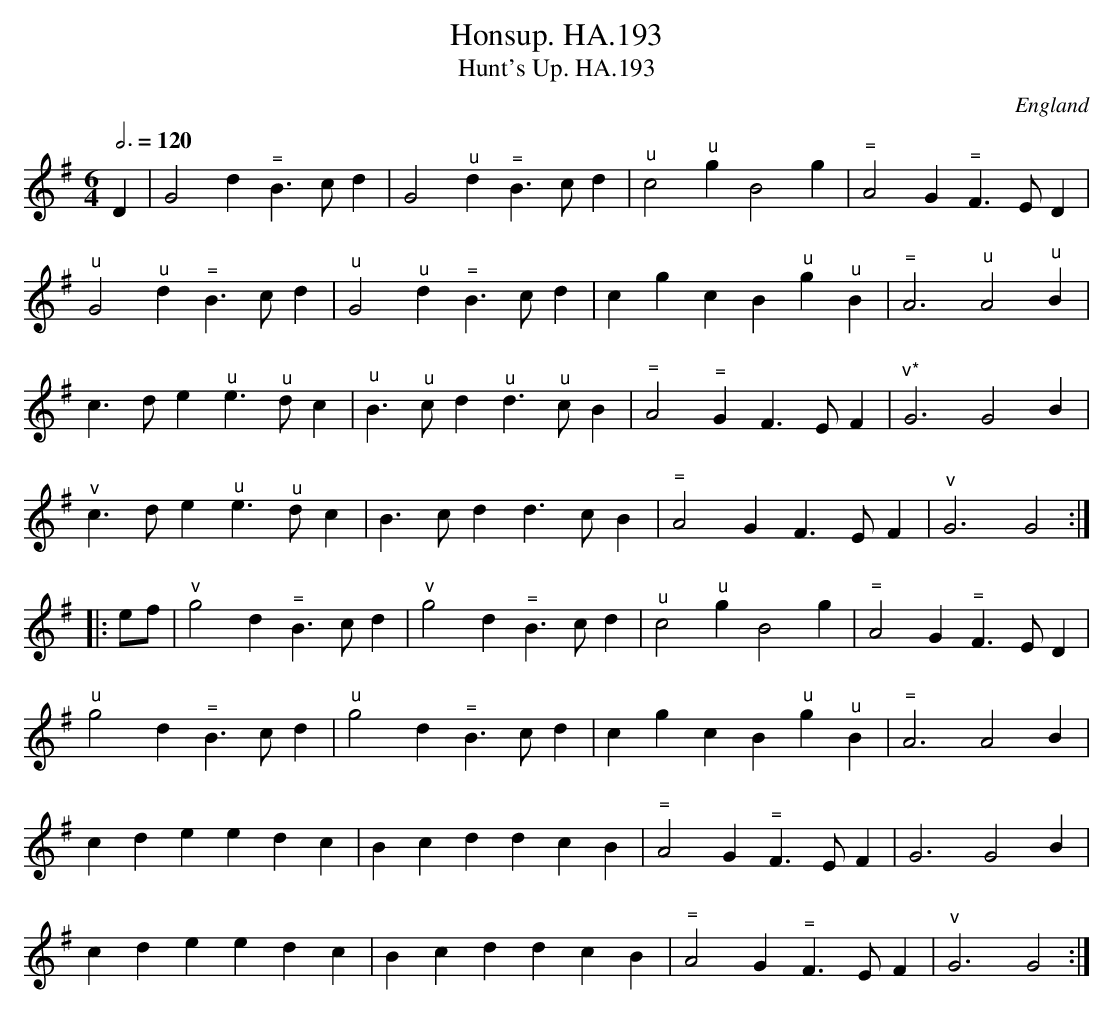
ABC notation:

X:1
T:Honsup. HA.193
T:Hunt's Up. HA.193
M:6/4
L:1/4
Q:3/4=120
O:England
notC:"J.A."
K:G major
D|G2d"^="B3/2c/2d|G2"^u"d"^="B3/2c/2d|\
"^u"c2"^u"gB2g|"^="A2G"^="F3/2E/2D|!
"^u"G2"^u"d"^="B3/2c/2d|"^u"G2"^u"d"^="B3/2c/2d|\
cgcB"^u"g"^u"B|"^="A3"^u"A2"^u"B|!
c3/2d/2e"^u"e3/2"^u"d/2c|"^u"B3/2"^u"c/2d"^u"d3/2"^u"c/2B|\
"^="A2"^="GF3/2E/2F|"^v*"G3G2B|!
"^v"c3/2d/2e"^u"e3/2"^u"d/2c|B3/2c/2d d3/2c/2B|\
"^="A2GF3/2E/2F|"^v"G3G2:||:!
e/2f/2|"^v"g2d"^="B3/2c/2d|"^v"g2d"^="B3/2c/2d|\
"^u"c2"^u"gB2g|"^="A2G"^="F3/2E/2D|!
"^u"g2d"^="B3/2c/2d|"^u"g2d"^="B3/2c/2d|\
cgcB"^u"g"^u"B|"^="A3A2B|!
cdeedc|BcddcB|"^="A2G"^="F3/2E/2F|G3G2B|!
cdeedc|BcddcB|"^="A2G"^="F3/2E/2F|"^v"G3G2:|
